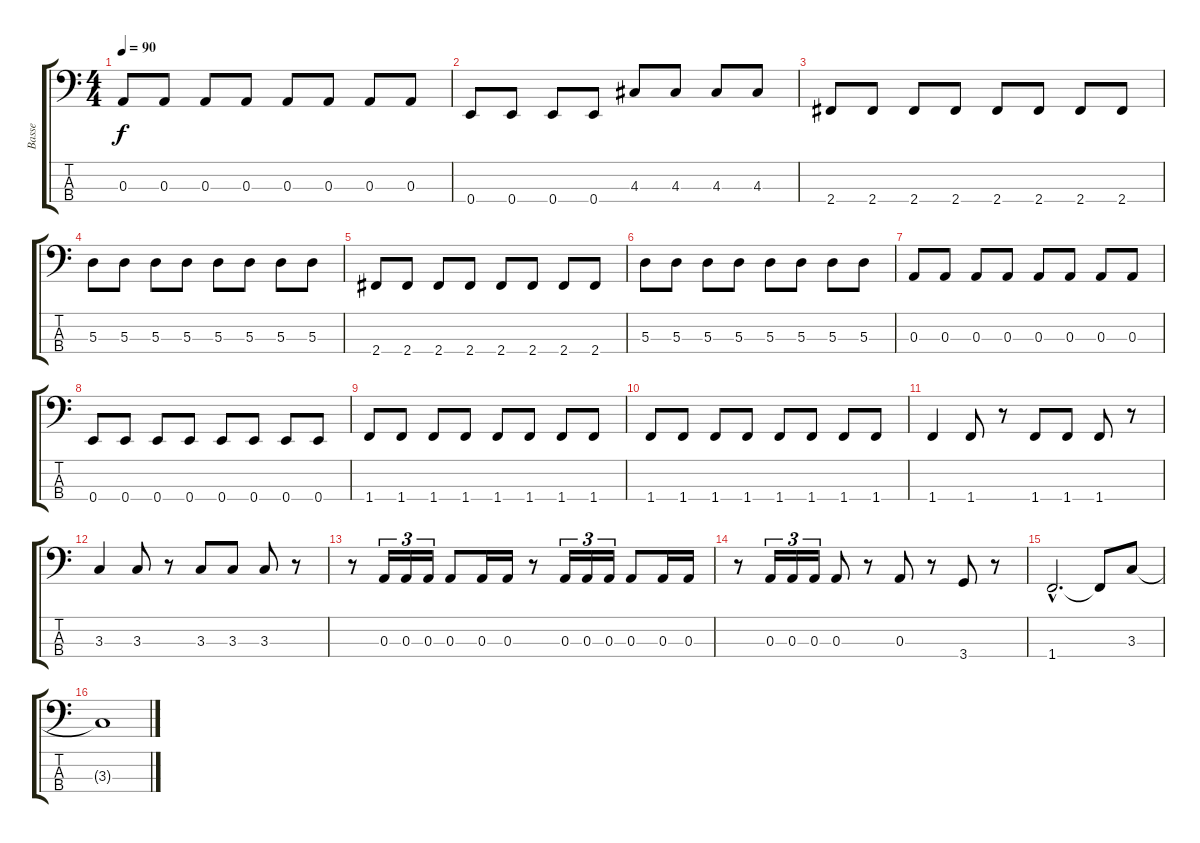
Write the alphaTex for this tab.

\track ("Basse" "Basse") {instrument acousticguitarsteel}
\staff {score tabs}
\tuning (G2 D2 A1 E1) {hide}
\ts (4 4)
\tempo 90
\clef f4
\ks c
0.3.8{dy f} 0.3.8 0.3.8 0.3.8 0.3.8 0.3.8 0.3.8 0.3.8 |
0.4.8 0.4.8 0.4.8 0.4.8 4.3.8 4.3.8 4.3.8 4.3.8 |
2.4.8 2.4.8 2.4.8 2.4.8 2.4.8 2.4.8 2.4.8 2.4.8 |
5.3.8 5.3.8 5.3.8 5.3.8 5.3.8 5.3.8 5.3.8 5.3.8 |
2.4.8 2.4.8 2.4.8 2.4.8 2.4.8 2.4.8 2.4.8 2.4.8 |
5.3.8 5.3.8 5.3.8 5.3.8 5.3.8 5.3.8 5.3.8 5.3.8 |
0.3.8 0.3.8 0.3.8 0.3.8 0.3.8 0.3.8 0.3.8 0.3.8 |
0.4.8 0.4.8 0.4.8 0.4.8 0.4.8 0.4.8 0.4.8 0.4.8 |
1.4.8 1.4.8 1.4.8 1.4.8 1.4.8 1.4.8 1.4.8 1.4.8 |
1.4.8 1.4.8 1.4.8 1.4.8 1.4.8 1.4.8 1.4.8 1.4.8 |
1.4.4 1.4.8 r.8 1.4.8 1.4.8 1.4.8 r.8 |
3.3.4 3.3.8 r.8 3.3.8 3.3.8 3.3.8 r.8 |
r.8 0.3.16{tu (3 2)} 0.3.16{tu (3 2)} 0.3.16{tu (3 2)} 0.3.8 0.3.16 0.3.16 r.8 0.3.16{tu (3 2)} 0.3.16{tu (3 2)} 0.3.16{tu (3 2)} 0.3.8 0.3.16 0.3.16 |
r.8 0.3.16{tu (3 2)} 0.3.16{tu (3 2)} 0.3.16{tu (3 2)} 0.3.8 r.8 0.3.8 r.8 3.4.8 r.8 |
1.4{hac}.2{d} 1.4{t}.8 3.3.8 |
3.3{t}.1
